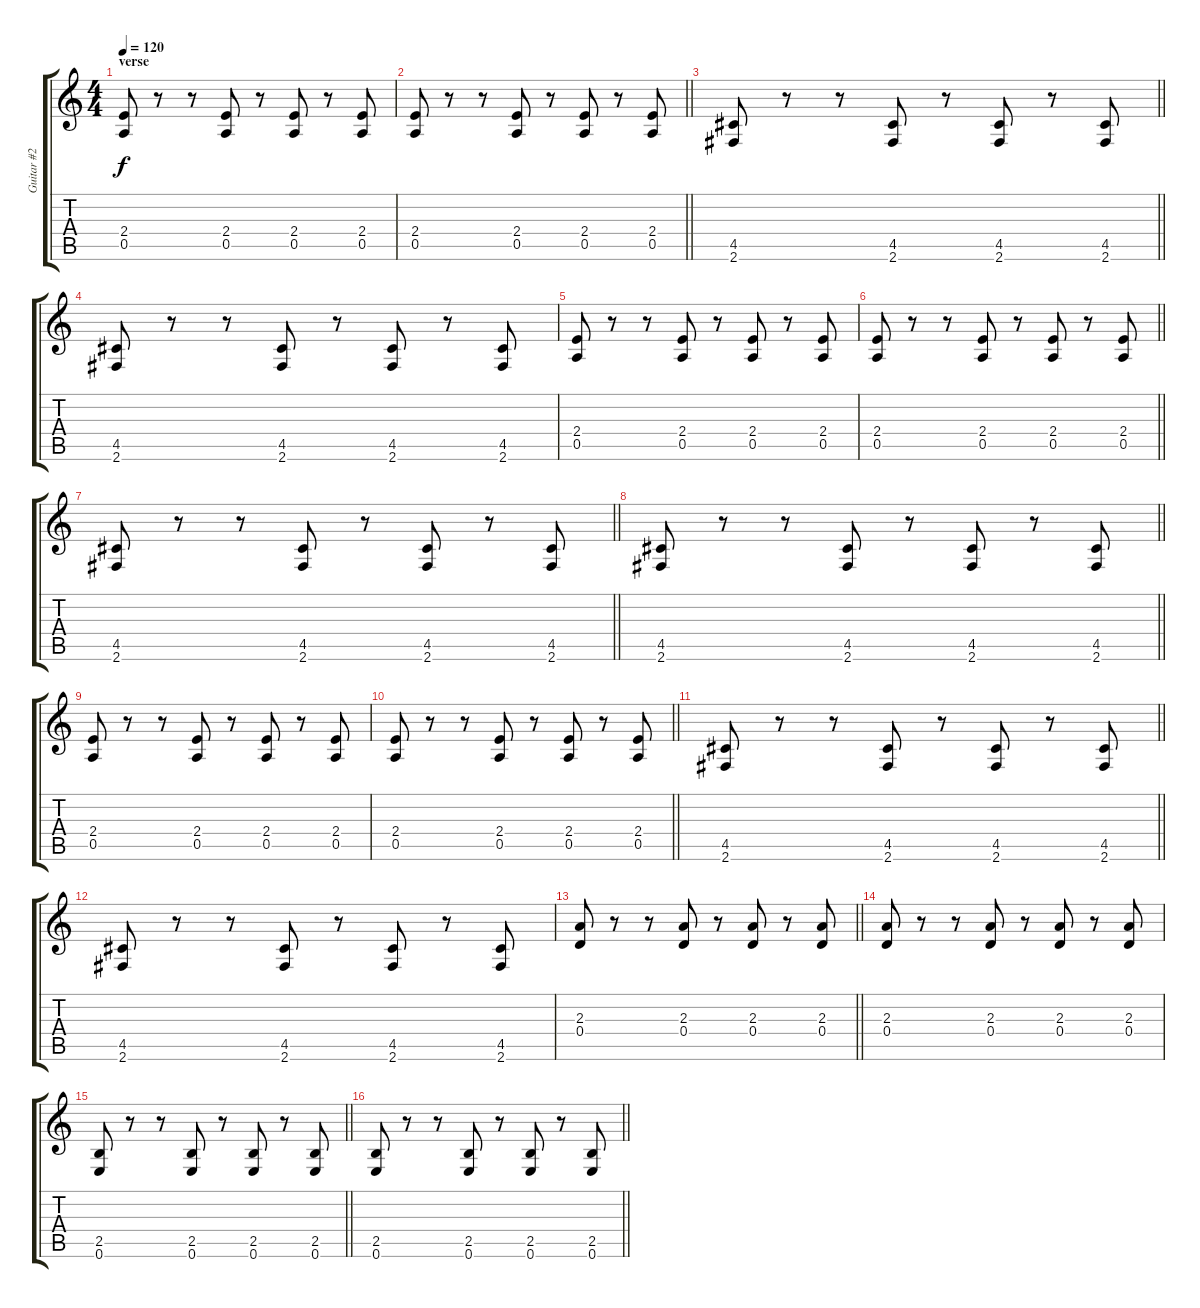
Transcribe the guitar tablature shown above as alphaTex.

\track ("Guitar #2" "Guitar #2") {instrument overdrivenguitar}
\staff {score tabs}
\tuning (E4 B3 G3 D3 A2 E2) {hide}
\ts (4 4)
\section ("" "verse")
\tempo 120
\clef g2
\ks c
(2.4 0.5).8{dy f} r.8 r.8 (2.4 0.5).8 r.8 (2.4 0.5).8 r.8 (2.4 0.5).8 |
\barLineRight lightlight
(2.4 0.5).8 r.8 r.8 (2.4 0.5).8 r.8 (2.4 0.5).8 r.8 (2.4 0.5).8 |
\barLineRight lightlight
(4.5 2.6).8 r.8 r.8 (4.5 2.6).8 r.8 (4.5 2.6).8 r.8 (4.5 2.6).8 |
(4.5 2.6).8 r.8 r.8 (4.5 2.6).8 r.8 (4.5 2.6).8 r.8 (4.5 2.6).8 |
(2.4 0.5).8 r.8 r.8 (2.4 0.5).8 r.8 (2.4 0.5).8 r.8 (2.4 0.5).8 |
\barLineRight lightlight
(2.4 0.5).8 r.8 r.8 (2.4 0.5).8 r.8 (2.4 0.5).8 r.8 (2.4 0.5).8 |
\barLineRight lightlight
(4.5 2.6).8 r.8 r.8 (4.5 2.6).8 r.8 (4.5 2.6).8 r.8 (4.5 2.6).8 |
\barLineRight lightlight
(4.5 2.6).8 r.8 r.8 (4.5 2.6).8 r.8 (4.5 2.6).8 r.8 (4.5 2.6).8 |
(2.4 0.5).8 r.8 r.8 (2.4 0.5).8 r.8 (2.4 0.5).8 r.8 (2.4 0.5).8 |
\barLineRight lightlight
(2.4 0.5).8 r.8 r.8 (2.4 0.5).8 r.8 (2.4 0.5).8 r.8 (2.4 0.5).8 |
\barLineRight lightlight
(4.5 2.6).8 r.8 r.8 (4.5 2.6).8 r.8 (4.5 2.6).8 r.8 (4.5 2.6).8 |
(4.5 2.6).8 r.8 r.8 (4.5 2.6).8 r.8 (4.5 2.6).8 r.8 (4.5 2.6).8 |
\barLineRight lightlight
(2.3 0.4).8 r.8 r.8 (2.3 0.4).8 r.8 (2.3 0.4).8 r.8 (2.3 0.4).8 |
(2.3 0.4).8 r.8 r.8 (2.3 0.4).8 r.8 (2.3 0.4).8 r.8 (2.3 0.4).8 |
\barLineRight lightlight
(2.5 0.6).8 r.8 r.8 (2.5 0.6).8 r.8 (2.5 0.6).8 r.8 (2.5 0.6).8 |
\barLineRight lightlight
(2.5 0.6).8 r.8 r.8 (2.5 0.6).8 r.8 (2.5 0.6).8 r.8 (2.5 0.6).8
